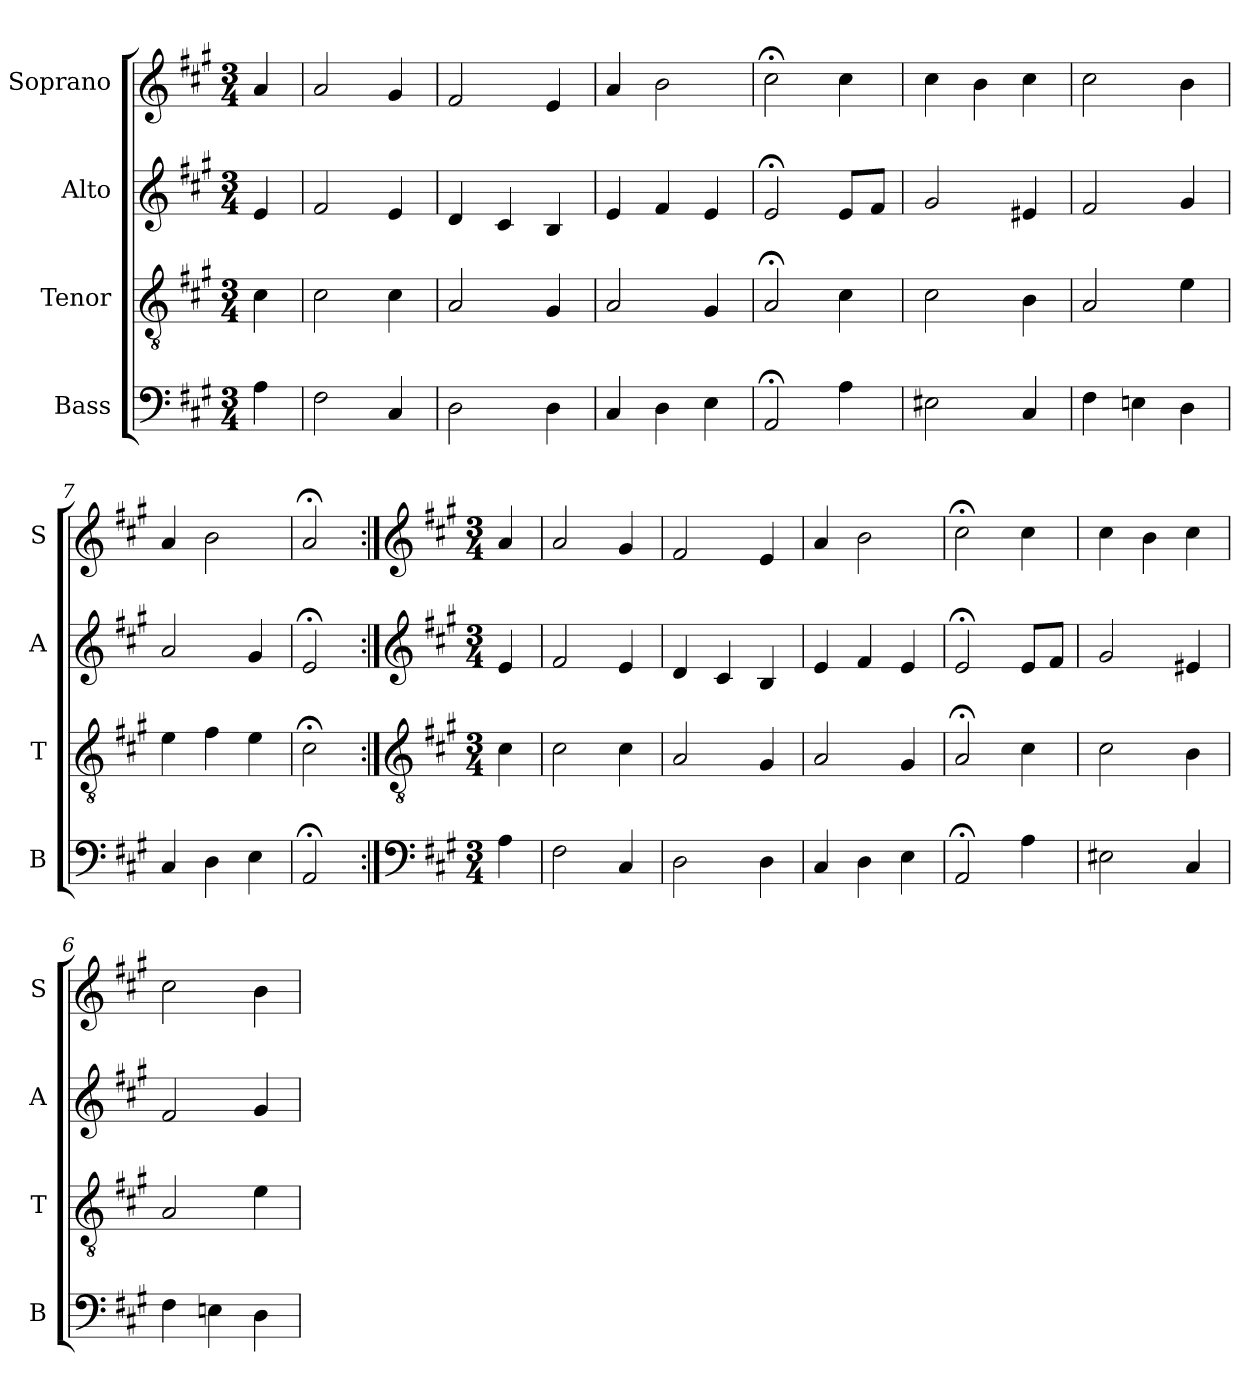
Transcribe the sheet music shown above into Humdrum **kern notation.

**kern	**kern	**kern	**kern
*part4	*part3	*part2	*part1
*staff4	*staff3	*staff2	*staff1
*I"Bass	*I"Tenor	*I"Alto	*I"Soprano
*I'B	*I'T	*I'A	*I'S
*clefF4	*clefGv2	*clefG2	*clefG2
*k[f#c#g#]	*k[f#c#g#]	*k[f#c#g#]	*k[f#c#g#]
*A:	*A:	*A:	*A:
*M3/4	*M3/4	*M3/4	*M3/4
*MM100	*MM100	*MM100	*MM100
=	=	=	=
4A	4c#	4e	4a
=1	=1	=1	=1
2F#	2c#	2f#	2a
4C#	4c#	4e	4g#
=2	=2	=2	=2
2D	2A	4d	2f#
.	.	4c#	.
4D	4G#	4B	4e
=3	=3	=3	=3
4C#	2A	4e	4a
4D	.	4f#	2b
4E	4G#	4e	.
=4	=4	=4	=4
2AA;<	2A;<	2e;<	2cc#;<
4A	4c#	8eL	4cc#
.	.	8f#J	.
=5	=5	=5	=5
2E#X	2c#	2g#	4cc#
.	.	.	4b
4C#	4B	4e#X	4cc#
=6	=6	=6	=6
4F#	2A	2f#	2cc#
4En	.	.	.
4D	4e	4g#	4b
=7	=7	=7	=7
4C#	4e	2a	4a
4D	4f#	.	2b
4E	4e	4g#	.
=8	=8	=8	=8
2AA;<	2c#;<	2e;<	2a;<
=:|!	=:|!	=:|!	=:|!
*clefF4	*clefGv2	*clefG2	*clefG2
*k[f#c#g#]	*k[f#c#g#]	*k[f#c#g#]	*k[f#c#g#]
*A:	*A:	*A:	*A:
*M3/4	*M3/4	*M3/4	*M3/4
*	*	*	*MM100
4A	4c#	4e	4a
=1	=1	=1	=1
2F#	2c#	2f#	2a
4C#	4c#	4e	4g#
=2	=2	=2	=2
2D	2A	4d	2f#
.	.	4c#	.
4D	4G#	4B	4e
=3	=3	=3	=3
4C#	2A	4e	4a
4D	.	4f#	2b
4E	4G#	4e	.
=4	=4	=4	=4
2AA;<	2A;<	2e;<	2cc#;<
4A	4c#	8eL	4cc#
.	.	8f#J	.
=5	=5	=5	=5
2E#X	2c#	2g#	4cc#
.	.	.	4b
4C#	4B	4e#X	4cc#
=6	=6	=6	=6
4F#	2A	2f#	2cc#
4En	.	.	.
4D	4e	4g#	4b
=	=	=	=
*-	*-	*-	*-
